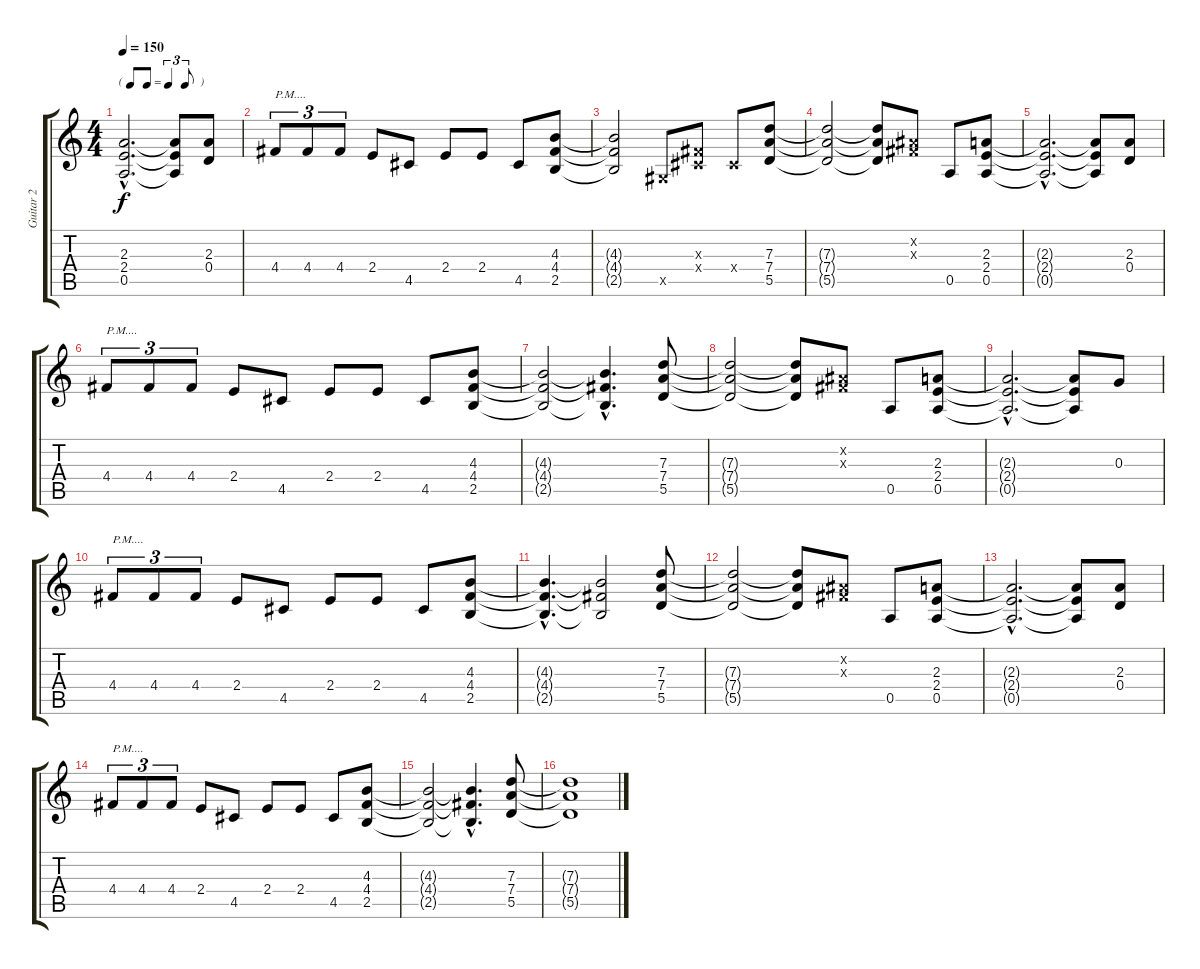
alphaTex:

\track ("Guitar 2" "Guitar 2") {instrument overdrivenguitar}
\staff {score tabs}
\tuning (E4 B3 G3 D3 A2 E2) {hide}
\ts (4 4)
\tf triplet8th
\tempo 150
\clef g2
\ks c
(2.3{hac} 2.4{hac} 0.5{hac}).2{d dy f instrument overdrivenguitar} (2.3{t} 2.4{t} 0.5{t}).8 (2.3 0.4).8 |
4.4.8{tu (3 2) txt "P.M...."} 4.4.8{tu (3 2)} 4.4.8{tu (3 2)} 2.4.8 4.5.8 2.4.8 2.4.8 4.5.8 (4.3 4.4 2.5).8 |
(4.3{t} 4.4{t} 2.5{t}).2 -1.5{x}.8 (-1.3{x} -1.4{x}).8 -1.4{x}.8 (7.3 7.4 5.5).8 |
(7.3{t} 7.4{t} 5.5{t}).2 (7.3{t} 7.4{t} 5.5{t}).8 (-1.2{x} -1.3{x}).8 0.5.8 (2.3 2.4 0.5).8 |
(2.3{hac t} 2.4{hac t} 0.5{hac t}).2{d} (2.3{t} 2.4{t} 0.5{t}).8 (2.3 0.4).8 |
4.4.8{tu (3 2) txt "P.M...."} 4.4.8{tu (3 2)} 4.4.8{tu (3 2)} 2.4.8 4.5.8 2.4.8 2.4.8 4.5.8 (4.3 4.4 2.5).8 |
(4.3{t} 4.4{t} 2.5{t}).2 (4.3{hac t} 4.4{hac t} 2.5{hac t}).4{d} (7.3 7.4 5.5).8 |
(7.3{t} 7.4{t} 5.5{t}).2 (7.3{t} 7.4{t} 5.5{t}).8 (-1.2{x} -1.3{x}).8 0.5.8 (2.3 2.4 0.5).8 |
(2.3{hac t} 2.4{hac t} 0.5{hac t}).2{d} (2.3{t} 2.4{t} 0.5{t}).8 0.3.8 |
4.4.8{tu (3 2) txt "P.M...."} 4.4.8{tu (3 2)} 4.4.8{tu (3 2)} 2.4.8 4.5.8 2.4.8 2.4.8 4.5.8 (4.3 4.4 2.5).8 |
(4.3{hac t} 4.4{hac t} 2.5{hac t}).4{d} (4.3{t} 4.4{t} 2.5{t}).2 (7.3 7.4 5.5).8 |
(7.3{t} 7.4{t} 5.5{t}).2 (7.3{t} 7.4{t} 5.5{t}).8 (-1.2{x} -1.3{x}).8 0.5.8 (2.3 2.4 0.5).8 |
(2.3{hac t} 2.4{hac t} 0.5{hac t}).2{d} (2.3{t} 2.4{t} 0.5{t}).8 (2.3 0.4).8 |
4.4.8{tu (3 2) txt "P.M...."} 4.4.8{tu (3 2)} 4.4.8{tu (3 2)} 2.4.8 4.5.8 2.4.8 2.4.8 4.5.8 (4.3 4.4 2.5).8 |
(4.3{t} 4.4{t} 2.5{t}).2 (4.3{hac t} 4.4{hac t} 2.5{hac t}).4{d} (7.3 7.4 5.5).8 |
(7.3{t} 7.4{t} 5.5{t}).1
